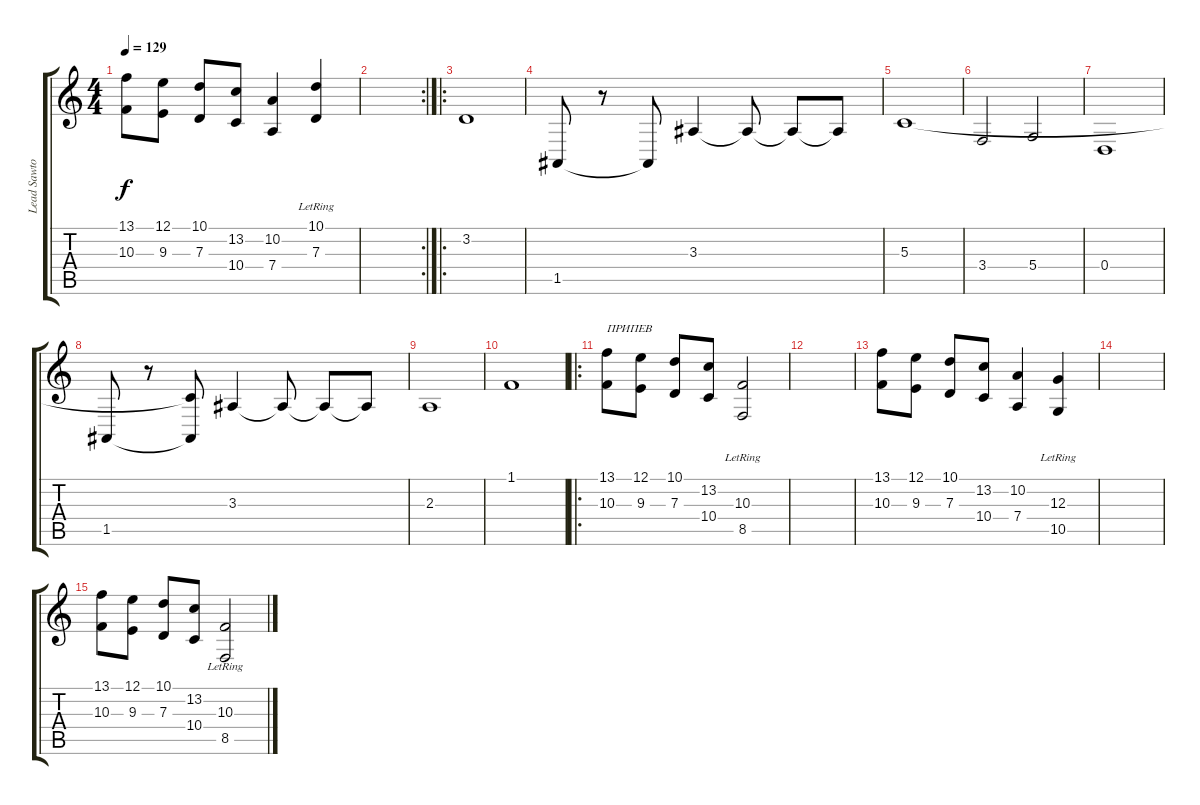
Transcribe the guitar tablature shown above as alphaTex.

\track ("Lead Sawtooth" "Lead Sawto") {instrument lead2sawtooth}
\staff {score tabs}
\tuning (E4 B3 G3 D3 A2 E2) {hide}
\ts (4 4)
\tempo 129
\clef g2
\ks c
(13.1 10.3).8{dy f} (12.1 9.3).8 (10.1 7.3).8 (13.2 10.4).8 (10.2 7.4).4 (10.1{lr} 7.3).4 |
\rc 2
|
\ro
3.2.1 |
1.5.8 r.8 1.5{t}.8 3.3.4 3.3{t}.8 3.3{t}.8 3.3{t}.8 |
5.3.1 |
3.4.2 5.4.2 |
0.4.1 |
1.5.8 r.8 (5.3{t} 1.5{t}).8 3.3.4 3.3{t}.8 3.3{t}.8 3.3{t}.8 |
2.3.1 |
1.1.1 |
\ro
(13.1 10.3).8{txt "ПРИПЕВ"} (12.1 9.3).8 (10.1 7.3).8 (13.2 10.4).8 (10.3{lr} 8.5{lr}).2 |
|
(13.1 10.3).8 (12.1 9.3).8 (10.1 7.3).8 (13.2 10.4).8 (10.2 7.4).4 (12.3{lr} 10.5).4 |
|
(13.1 10.3).8 (12.1 9.3).8 (10.1 7.3).8 (13.2 10.4).8 (10.3{lr} 8.5{lr}).2
